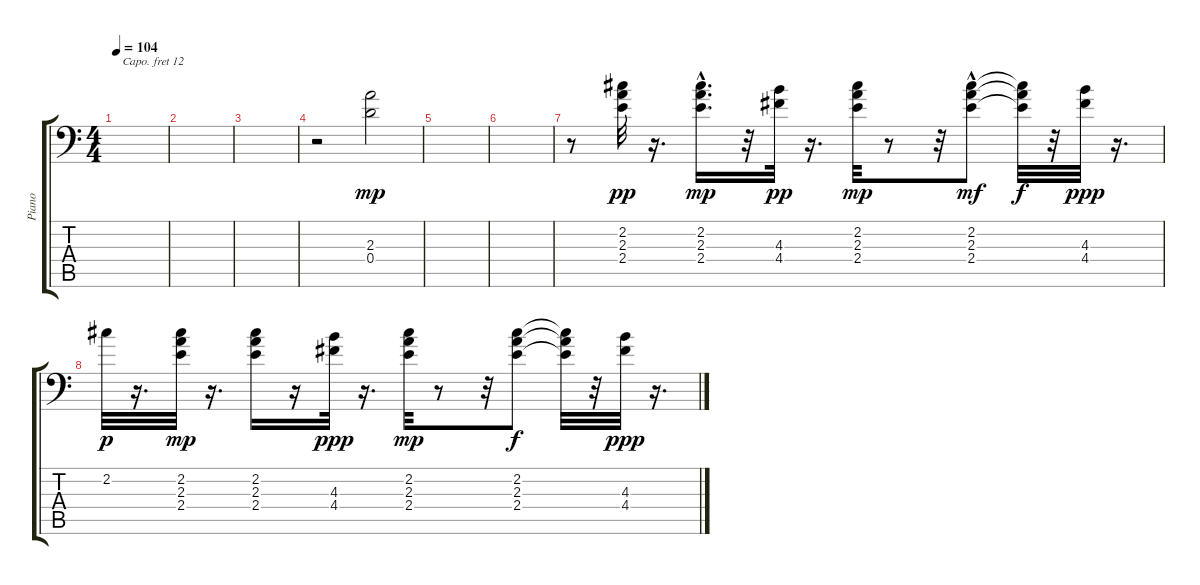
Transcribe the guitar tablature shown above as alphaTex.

\track ("Piano" "Piano") {instrument acousticgrandpiano}
\staff {score tabs}
\capo 12
\tuning (E4 B3 G3 D3 A2 E1) {hide}
\ts (4 4)
\tempo 104
\clef f4
\ks c
|
|
|
r.2 (2.3 0.4).2{dy mp} |
|
|
r.8 (2.2 2.3 2.4).32{dy pp} r.16{d} (2.2{hac} 2.3{hac} 2.4).16{d dy mp} r.32 (4.3 4.4).32{dy pp} r.16{d} (2.2 2.3 2.4).32{dy mp} r.8 r.32 (2.2 2.3 2.4{hac}).8{dy mf} (2.2{t} 2.3{t} 2.4{t}).32{dy f} r.32 (4.3 4.4).32{dy ppp} r.16{d} |
2.2.32{dy p} r.16{d} (2.2 2.3 2.4).32{dy mp} r.16{d} (2.2 2.3 2.4).16 r.16 (4.3 4.4).32{dy ppp} r.16{d} (2.2 2.3 2.4).32{dy mp} r.8 r.32 (2.2 2.3 2.4).8{dy f} (2.2{t} 2.3{t} 2.4{t}).32 r.32 (4.3 4.4).32{dy ppp} r.16{d}
